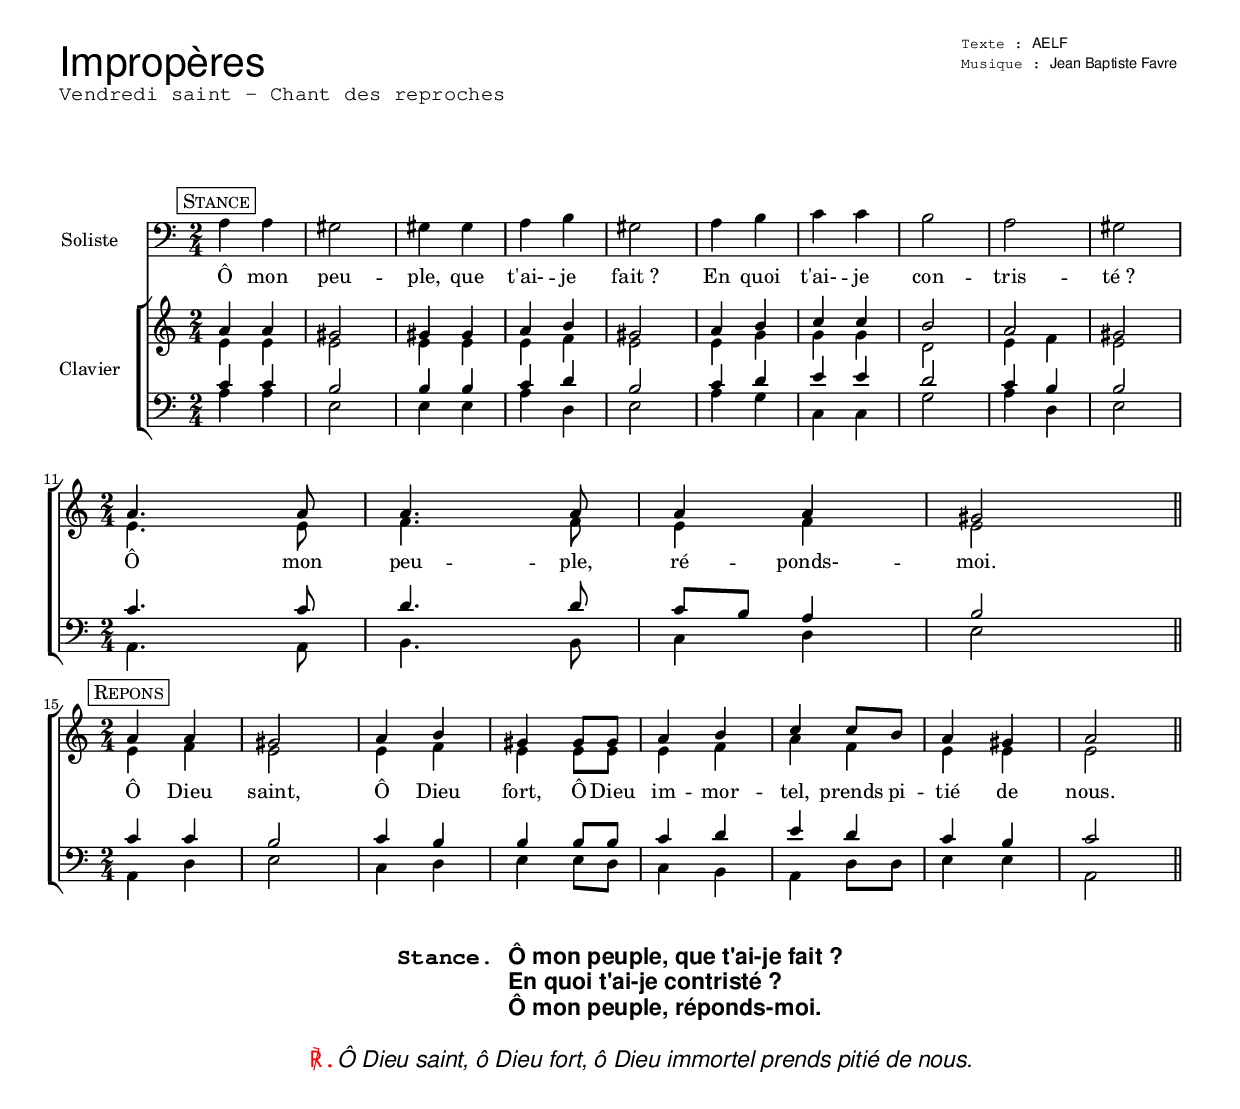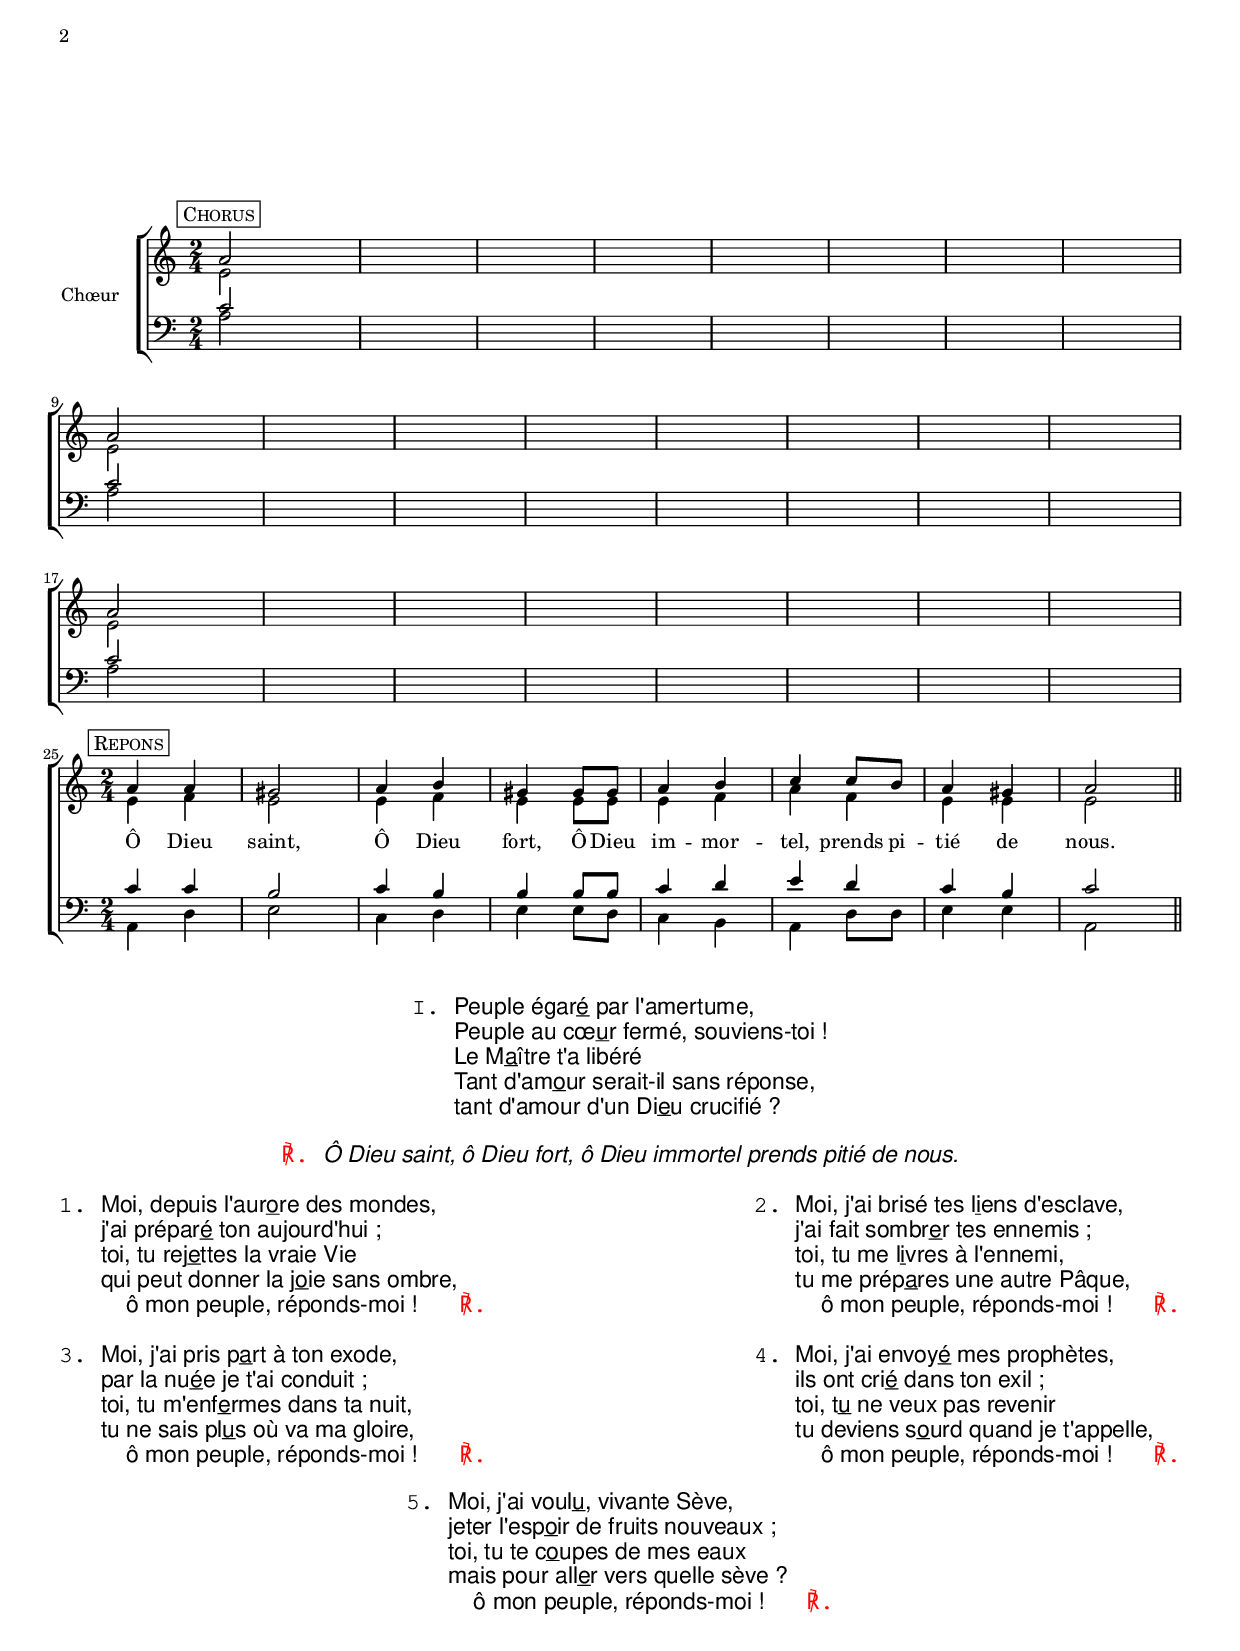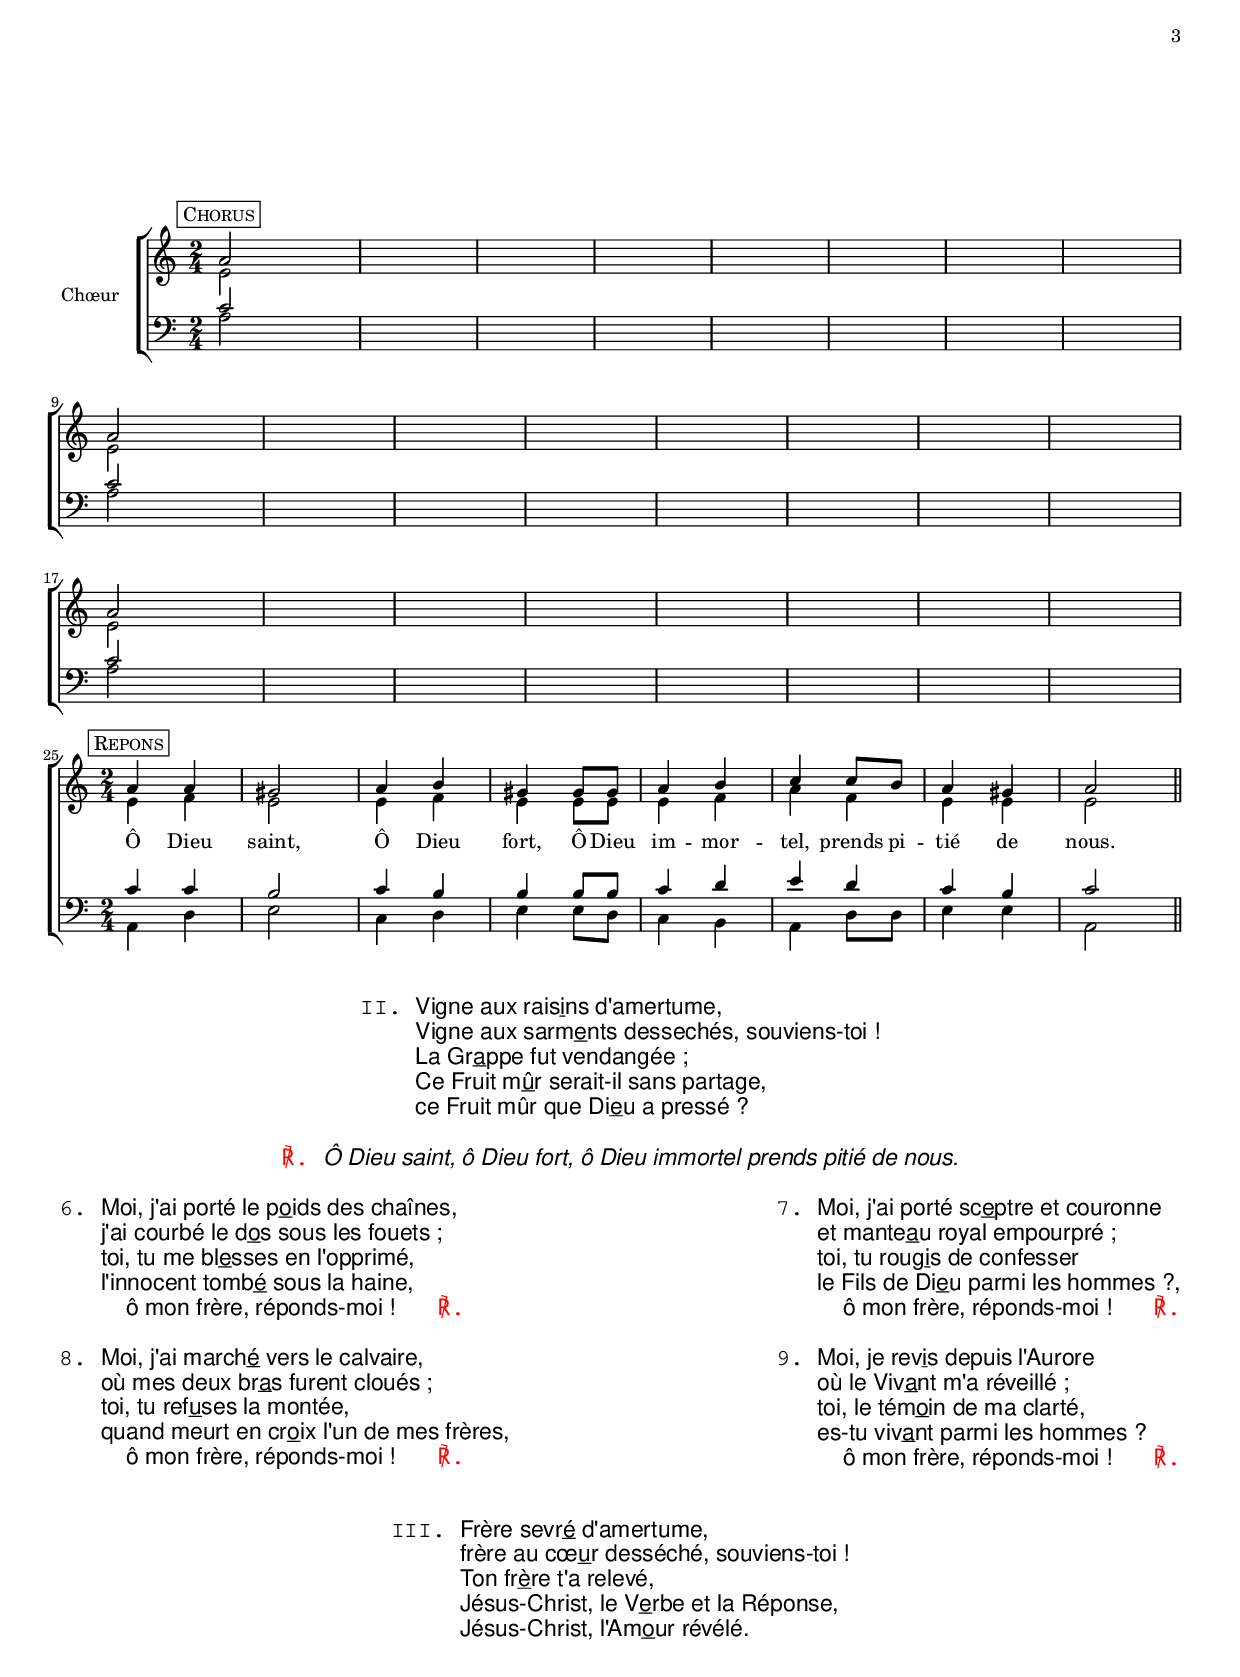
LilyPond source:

\version "2.18.2"
\language "english"
%{
  Default settings are needed at the beginning
  because they are used in antiphon & verse music definition
  You can override default values simply by declaring variables again.
%}
\include "../libs/commonFunctions.ily"
\include "../libs/settings.ily"
\include "../libs/translations/fr.ily"

% Global staff size.
% Other sizes will be relative.
% Good to customize to get a "one page only" psalm, when possible
staffCustomSize = 16
#(set-global-staff-size staffCustomSize)

topToMarkupSpacing =
  #'((basic-distance . 3)
     (minimum-distance . 3)
     (padding . 3)
     (stretchability . 3))

markupToSystemSpacing =
  #'((basic-distance . 10)
     (minimum-distance . 10)
     (padding . 10)
     (stretchability . 10))

systemToSystemSpacing =
  #'((basic-distance . 3)
     (minimum-distance . 3)
     (padding . 3)
     (stretchability . 3))

%{
  Default margins in millimeters (equal to 1\cm)
%}
leftMargin = 20
rightMargin = 20
topMargin = 10
bottomMargin = 10

%{
  Margin for two-sided printed scores
  Should be set to false for conductor's score, since it's usualy better
  to have conductor's score printed on one side only when possible
%}
twoSided = ##t
innerMargin = 10
outerMargin = 10

%{
  Fonts settings
%}
fontMusic = "emmentaler"            % default
fontBrace = "emmentaler"            % default
fontRoman = "Latin Modern Roman"
fontSans = "Latin Modern Sans"
fontTypewriter = "Monospace Regular"
fontFactor = 20 % unnecessary if the staff size is default

scoreTitleMarkupSetting = \markup \columns {
  \fill-line {
      \column {
        \line {
          \left-column {
            \vspace #1.1
            \fontsize #7 \sans \fromproperty #'header:title
            \fontsize #1 \typewriter \fromproperty #'header:subtitle
          }
        }
      }
      \column {
        \line {
          \fontsize #-2
          \left-column {
            \line { \concat { \typewriter \fromproperty #'header:poetPrefix \sans \fromproperty #'header:poet \bold " " } }
            \line { \concat { \typewriter \fromproperty #'header:composerPrefix \sans \fromproperty #'header:composer \bold " " } }
            " "
            \typewriter \italic \fromproperty #'header:dedication
          }
        }
      }
    }
}
oddFooterMarkupSetting = \markup {}
\paper {
  markup-system-spacing = \markupToSystemSpacing
  scoreTitleMarkup = \scoreTitleMarkupSetting
  oddFooterMarkup = \oddFooterMarkupSetting
  #(include-special-characters)
}

%%%%%
%%%%% Composition details
%%%%%
title = "Impropères"
real_poet = ""
subtitle = "Vendredi saint - Chant des reproches"
composer = "Jean Baptiste Favre"

global = {
  \key a \minor
  \time 2/4
  }
%%%%%
%%%%%
%%%%%
%%%%%
%%%%%
%%%%%
%%%%%
%%%%%
%%%%%
%%%%%
%%%%%
%%%%% Stance pour soliste et orgue
%%%%%
stanceRhythms = {
  \global
  \markCustom "Stance" s2*10 \break
}
stanceMelody = {
  a4 a gs2 gs4 gs a b gs2 a4 b c c b2 a gs!
  }
stanceLyrics = \lyricmode {
  Ô mon peu -- ple, que t'ai- -- je fait&nbsp;?
  En quoi t'ai- -- je con -- tris -- té&nbsp;?
}
stanceSopranoMusic = \relative c'' { \stanceMelody }
stanceAltoMusic = \relative c' { e4 e e2 e4 e e f  e2 e4 g g g d2 e4 f e2 }
stanceTenorMusic = \relative c' { c4 c b2 b4 b c d b2 c4 d e e d2 c4 b b2 }
stanceBassMusic = \relative c' { a4 a e2 e4 e a d, e2 a4 g c, c g'2 a4 d, e2 }
StancePartition = {
  <<
    % Stance pour soliste et orgue
    \new ChoirStaff = "stance2Voices" \with { instrumentName = "Soliste" } <<
      \new Staff = "stanceHighStaff" <<
        \clef "bass"
        \new Voice = "stanceRhythms" { \stanceRhythms }
        \new Voice = "stanceMelody" { \relative c' { \stanceMelody } }
        \new Lyrics \lyricsto "stanceMelody" { \stanceLyrics }
      >>
    >>
    \new ChoirStaff = "stance2Voices" \with { instrumentName = "Clavier" } <<
      \new Staff = "stanceHighStaff" <<
        \clef "treble"
        \new Voice = "stanceRhythms" { \stanceRhythms }
        \new Voice = "stanceSoprano" { \voiceOne  \stanceSopranoMusic }
        \new Voice = "stanceAlto" { \voiceTwo \stanceAltoMusic }
      >>
      \new Staff  = "stanceLowStaff" <<
        \clef "bass"
        \new Voice = "stanceRhythms" \stanceRhythms
        \new Voice = "stanceTenor" { \voiceOne \stanceTenorMusic }
        \new Voice = "stanceBass" { \voiceTwo \stanceBassMusic }
      >>
    >>
  >>
}
%%%%%
%%%%%
%%%%%
%%%%%
%%%%%
%%%%%
%%%%%
%%%%%
%%%%%
%%%%%
%%%%%
%%%%% Répons pour chœur à 4 voix mixtes
%%%%%
reponRhythms = { s2*4 \bar "||" \break }
reponSopranoMusic = \relative c'' { a4. a8 a4. a8 a4 a gs2 }
reponAltoMusic = \relative c' { e4. e8 f4. f8 e4 f e2 }
reponTenorMusic = \relative c' { c4. c8 d4. d8 c8 b a4 b2 }
reponBassMusic = \relative c { a4. a8 b4. b8 c4 d e2 }
reponLyrics = \lyricmode { Ô mon peu -- ple, ré -- ponds- -- moi. }
ReponPartition = {
  <<
    % Répons pour chœur à 4 voix mixtes
    \new ChoirStaff = "repon2Voices" \with { instrumentName = "Chœur" } <<
      \new Staff = "reponHighStaff" <<
        \clef "treble"
        \new Voice = "reponRhythms" \reponRhythms
        \new Voice = "reponSoprano" { \voiceOne \reponSopranoMusic }
        \new Voice = "reponAlto" { \voiceTwo \reponAltoMusic }
      >>
      \new Lyrics \lyricsto "reponSoprano" { \reponLyrics }
      \new Staff  = "reponLowStaff" <<
        \clef "bass"
        \new Voice = "reponRhythms" \reponRhythms
        \new Voice = "reponTenor" { \voiceOne \reponTenorMusic }
        \new Voice = "reponBass" { \voiceTwo \reponBassMusic }
      >>
    >>
  >>
}
%%%%%
%%%%%
%%%%%
%%%%%
%%%%%
%%%%%
%%%%%
%%%%%
%%%%%
%%%%%
%%%%%
%%%%% Antienne pour chœur à 4 voix mixtes
%%%%%
antienneRhythms = \relative c { \markCustom "Repons" s2*8 \bar "||" \break }
sopranoAntienneMusic = \relative c'' {
  a4 a4 gs2 a4 b gs4 gs8 gs a4 b c c8 b a4 gs a2
}
altoAntienneMusic = \relative c' {
  e4 f e2 e4 f e e8 e e4 f4 a4 f e4 e e2
  }
tenorAntienneMusic = \relative c' {
  c4 c4 b2 c4 b b4 b8 b c4 d4 e4 d c4 b c2
  }
bassAntienneMusic = \relative c {
  a4 d e2 c4 d e4 e8 d c4 b4 a d8 d e4 e a,2
}

sopranoAntienneLyrics = \lyricmode {
  Ô Dieu saint, Ô Dieu fort, Ô Dieu im -- mor -- tel, prends pi -- tié de nous.
  }
AntiennePartition = {
  <<
    % Refrain pour chœur à 4 voix mixtes
    \new ChoirStaff = "antienne2Voices" \with { instrumentName = "Chœur" } <<
      \new Staff = "antienneHighStaff" <<
        \clef "treble"
        \new Voice = "antienneRhythms" { \antienneRhythms }
        \new Voice = "antienneSoprano" { \voiceOne \sopranoAntienneMusic }
        \new Voice = "antienneAlto" { \voiceTwo \altoAntienneMusic }
      >>
        \new Lyrics \lyricsto "antienneSoprano" { \sopranoAntienneLyrics }
      \new Staff  = "antienneLowStaff" <<
        \clef "bass"
        \new Voice = "antienneRhythms" \antienneRhythms
        \new Voice = "antienneTenor" { \voiceOne \tenorAntienneMusic }
        \new Voice = "antienneBass" { \voiceTwo \bassAntienneMusic }
      >>
    >>
  >>
}
%%%%%
%%%%%
%%%%%
%%%%%
%%%%%
%%%%%
%%%%%
%%%%%
%%%%%
%%%%%
%%%%%
%%%%% Chorus pour chœur à 4 voix mixtes
%%%%%
chorusRhythms = \relative c' { \global \markCustom "Chorus" s2*8 \break s2*8 \break s2*8 \break }
sopranoChorusMusic = \relative c'' { a2 s2*7 a2 s2*7 a2 s2*7 }
altoChorusMusic = \relative c' { e2 s2*7 e2 s2*7 e2 s2*7 }
tenorChorusMusic = \relative c' { c2 s2*7 c2 s2*7 c2 s2*7 }
bassChorusMusic = \relative c' { a2 s2*7 a2 s2*7 a2 s2*7 }
chorusLyrics = \lyricmode {
  Peu -- ple~é -- ga -- ré par l'a -- mer -- tu -- me,
  Peu -- ple~au cœur fer -- mé, sou -- viens- -- toi&nbsp;!
  Le Maî -- tre t'a li -- bé -- ré
  Tant d'a -- mour se -- rait- -- il sans ré -- pon -- se,
  tant d'a -- mour d'un Dieu cru -- ci -- fié&nbsp;?
}
ChorusPartition = {
  <<
    % Refrain pour chœur à 4 voix mixtes
    \new ChoirStaff = "chorus2Voices" \with { instrumentName = "Chœur" } <<
      \new Staff = "chorusHighStaff" <<
        \clef "treble"
        \new Voice = "chorusRhythms" { \chorusRhythms }
        \new Voice = "chorusSoprano" { \voiceOne \sopranoChorusMusic }
        \new Voice = "chorusAlto" { \voiceTwo \altoChorusMusic }
      >>
      %\new Lyrics \lyricsto "chorusSoprano" { \chorusLyrics }
      \new Staff  = "chorusLowStaff" <<
        \clef "bass"
        \new Voice = "chorusRhythms" \chorusRhythms
        \new Voice = "chorusTenor" { \voiceOne \tenorChorusMusic }
        \new Voice = "chorusBass" { \voiceTwo \bassChorusMusic }
      >>
    >>
  >>
}
verseLyrics = \markuplist {
  \override #'(font-family . sans)
  \override #'(font-size . 2)
  \column {
    \fill-line {
      \column {
        \concat { \bold { \typewriter "Stance. " "Ô mon peuple, que t'ai-je fait ?" } }
        \concat { \bold { \typewriter "        " "En quoi t'ai-je contristé ?" } }
        \concat { \bold { \typewriter "        " "Ô mon peuple, réponds-moi." } }
      }
    }
  }
  \vspace #1
  \override #'(font-family . sans)
  \override #'(font-size . 2)
  \column {
    \fill-line {
      \column {
        \concat {  \with-color #red { \typewriter "   ℟." } \italic "Ô Dieu saint, ô Dieu fort, ô Dieu immortel prends pitié de nous." }
      }
    }
  }
}


%%%%%%%%%%%%% PARTITION VISUELLE %%%%%%%%%%%%%
\bookpart {
  \score {
    { \StancePartition \ReponPartition \AntiennePartition }
    \layout {
        ragged-last = ##f
        \context {
            \Staff
            \RemoveEmptyStaves
        }
    }
    \header {
      title = \title
      subtitle = \subtitle
      composer = \composer
      composerPrefix = \composerPrefix
      poet = \poet
      poetPrefix = \poetPrefix
      dedication = \dedicace
    }
  }
  \verseLyrics
}
sopranoVerseMusic = \relative c' {
  \cadenzaOn
   f\breve g1  a4 \bar "|"
   f\breve g1  g4 g a \bar "|"
   bf\breve bf1  a4 g g \bar "|"
  }
altoVerseMusic= \relative c' {
  c\breve e1 d4
  d\breve e1 e4 e e
  g\breve f1 f4 f f8[ e]
  }
tenorVerseMusic= \relative c' {
  a\breve g1 f4
  a\breve c1 c4 c cs
  df\breve df!1 df!4 d bf
  }
bassVerseMusic = \relative c {
  f\breve c1 d4
  d\breve c1 c4 bf a
  bf\breve g1 bf4 b8[ d] c4
  }


\bookpart {
  \score {
    { \ChorusPartition \AntiennePartition }
    \layout {
        ragged-last = ##f
        \context {
            \Staff
            \RemoveEmptyStaves
        }
    }
    \header {
      title = ##f
      subtitle = ##f
      composer = ##f
      composerPrefix = ##f
      poet = ##f
      poetPrefix = ##f
      dedication = ##f
    }
  }
  \markuplist {
    \override #'(font-family . sans)
    \override #'(font-size . 2)
    \column {
      \fill-line {
        \column {
          \concat { \typewriter "I. " "Peuple égar" \underline é " par l'amertume," }
          \concat { \typewriter "   " "Peuple au cœ" \underline u "r fermé, souviens-toi&nbsp;!" }
          \concat { \typewriter "   " "Le M" \underline a "ître t'a libéré" }
          \concat { \typewriter "   " "Tant d'am" \underline o "ur serait-il sans réponse," }
          \concat { \typewriter "   " "tant d'amour d'un Di" \underline e "u crucifié&nbsp;?" }
        }
      }
      \vspace #1
      \column {
        \fill-line {
          \column {
            \concat { \with-color #red { \typewriter "℟. " } \italic { "Ô Dieu saint, ô Dieu fort, ô Dieu immortel prends pitié de nous." } }
          }
        }
      }
      \vspace #1
      \fill-line {
        \left-column{
          \concat { \typewriter "1. " "Moi, depuis l'aur" \underline o "re des mondes," }
          \concat { \typewriter "   " "j'ai prépar" \underline é " ton aujourd'hui&nbsp;;" }
          \concat { \typewriter "   " "toi, tu rej" \underline e "ttes la vraie Vie" }
          \concat { \typewriter "   " "qui peut donner la j" \underline o "ie sans ombre," }
          \concat { \typewriter "   " "    ô mon peuple, réponds-moi&nbsp;!" \with-color #red { \typewriter "   ℟." } }
          \vspace #1
          \concat { \typewriter "3. " "Moi, j'ai pris p" \underline a "rt à ton exode," }
          \concat { \typewriter "   " "par la nu" \underline é "e je t'ai conduit&nbsp;;" }
          \concat { \typewriter "   " "toi, tu m'enf" \underline e "rmes dans ta nuit," }
          \concat { \typewriter "   " "tu ne sais pl" \underline u "s où va ma gloire," }
          \concat { \typewriter "   " "    ô mon peuple, réponds-moi&nbsp;!" \with-color #red { \typewriter "   ℟." } }
        }
        \hspace #1
        \left-column {
          \concat { \typewriter "2. " "Moi, j'ai brisé tes l" \underline i "ens d'esclave," }
          \concat { \typewriter "   " "j'ai fait sombr" \underline e "r tes ennemis&nbsp;;" }
          \concat { \typewriter "   " "toi, tu me l" \underline i "vres à l'ennemi," }
          \concat { \typewriter "   " "tu me prép" \underline a "res une autre Pâque," }
          \concat { \typewriter "   " "    ô mon peuple, réponds-moi&nbsp;!" \with-color #red { \typewriter "   ℟." } }
          \vspace #1
          \concat { \typewriter "4. " "Moi, j'ai envoy" \underline é " mes prophètes," }
          \concat { \typewriter "   " "ils ont cri" \underline é " dans ton exil&nbsp;;" }
          \concat { \typewriter "   " "toi, t" \underline u " ne veux pas revenir" }
          \concat { \typewriter "   " "tu deviens s" \underline o "urd quand je t'appelle," }
          \concat { \typewriter "   " "    ô mon peuple, réponds-moi&nbsp;!" \with-color #red { \typewriter "   ℟." } }
        }
      }
      \vspace #1
      \fill-line {
        \column {
          \concat { \typewriter "5. " "Moi, j'ai voul" \underline u ", vivante Sève," }
          \concat { \typewriter "   " "jeter l'esp" \underline o "ir de fruits nouveaux&nbsp;;" }
          \concat { \typewriter "   " "toi, tu te c" \underline o "upes de mes eaux" }
          \concat { \typewriter "   " "mais pour all" \underline e "r vers quelle sève&nbsp;?" }
          \concat { \typewriter "   " "    ô mon peuple, réponds-moi&nbsp;!" \with-color #red { \typewriter "   ℟." } }
        }
      }
    }
  }
}
\bookpart {
  \score {
    { \ChorusPartition \AntiennePartition }
    \layout {
        ragged-last = ##f
        \context {
            \Staff
            \RemoveEmptyStaves
        }
    }
    \header {
      title = ##f
      subtitle = ##f
      composer = ##f
      composerPrefix = ##f
      poet = ##f
      poetPrefix = ##f
      dedication = ##f
    }
  }
  \markuplist {
    \override #'(font-family . sans)
    \override #'(font-size . 2)
    \column {
      \fill-line {
        \column {
          \concat { \typewriter "II. " "Vigne aux rais" \underline i "ns d'amertume," }
          \concat { \typewriter "    " "Vigne aux sarm" \underline e "nts dessechés, souviens-toi&nbsp;!" }
          \concat { \typewriter "    " "La Gr" \underline a "ppe fut vendangée&nbsp;;" }
          \concat { \typewriter "    " "Ce Fruit m" \underline û "r serait-il sans partage," }
          \concat { \typewriter "    " "ce Fruit mûr que Di" \underline e "u a pressé&nbsp;?" }
        }
      }
      \vspace #1
      \column {
        \fill-line {
          \column {
            \concat { \with-color #red { \typewriter "℟. " } \italic { "Ô Dieu saint, ô Dieu fort, ô Dieu immortel prends pitié de nous." } }
          }
        }
      }
      \vspace #1
      \fill-line {
        \left-column{
          \concat { \typewriter "6. " "Moi, j'ai porté le p" \underline o "ids des chaînes," }
          \concat { \typewriter "   " "j'ai courbé le d" \underline o "s sous les fouets&nbsp;;" }
          \concat { \typewriter "   " "toi, tu me bl" \underline e "sses en l'opprimé," }
          \concat { \typewriter "   " "l'innocent tomb" \underline é " sous la haine," }
          \concat { \typewriter "   " "    ô mon frère, réponds-moi&nbsp;!" \with-color #red { \typewriter "   ℟." } }
          \vspace #1
          \concat { \typewriter "8. " "Moi, j'ai march" \underline é " vers le calvaire," }
          \concat { \typewriter "   " "où mes deux br" \underline a "s furent cloués&nbsp;;" }
          \concat { \typewriter "   " "toi, tu ref" \underline u "ses la montée," }
          \concat { \typewriter "   " "quand meurt en cr" \underline o "ix l'un de mes frères," }
          \concat { \typewriter "   " "    ô mon frère, réponds-moi&nbsp;!" \with-color #red { \typewriter "   ℟." } }
        }
        \hspace #1
        \left-column {
          \concat { \typewriter "7. " "Moi, j'ai porté sc" \underline e "ptre et couronne" }
          \concat { \typewriter "   " "et mante" \underline a "u royal empourpré&nbsp;;" }
          \concat { \typewriter "   " "toi, tu roug" \underline i "s de confesser" }
          \concat { \typewriter "   " "le Fils de Di" \underline e "u parmi les hommes&nbsp;?," }
          \concat { \typewriter "   " "    ô mon frère, réponds-moi&nbsp;!" \with-color #red { \typewriter "   ℟." } }
          \vspace #1
          \concat { \typewriter "9. " "Moi, je rev" \underline i "s depuis l'Aurore" }
          \concat { \typewriter "   " "où le Viv" \underline a "nt m'a réveillé&nbsp;;" }
          \concat { \typewriter "   " "toi, le tém" \underline o "in de ma clarté," }
          \concat { \typewriter "   " "es-tu viv" \underline a "nt parmi les hommes&nbsp;?" }
          \concat { \typewriter "   " "    ô mon frère, réponds-moi&nbsp;!" \with-color #red { \typewriter "   ℟." } }
        }
      }
    }
    \vspace #2
    \override #'(font-family . sans)
    \override #'(font-size . 2)
    \fill-line {
      \column {
        \concat { \typewriter "III. " "Frère sevr" \underline é " d'amertume," }
        \concat { \typewriter "     " "frère au cœ" \underline u "r desséché, souviens-toi&nbsp;!" }
        \concat { \typewriter "     " "Ton fr" \underline è "re t'a relevé," }
        \concat { \typewriter "     " "Jésus-Christ, le V" \underline e "rbe et la Réponse," }
        \concat { \typewriter "     " "Jésus-Christ, l'Am" \underline o "ur révélé." }
      }
    }
  }
}